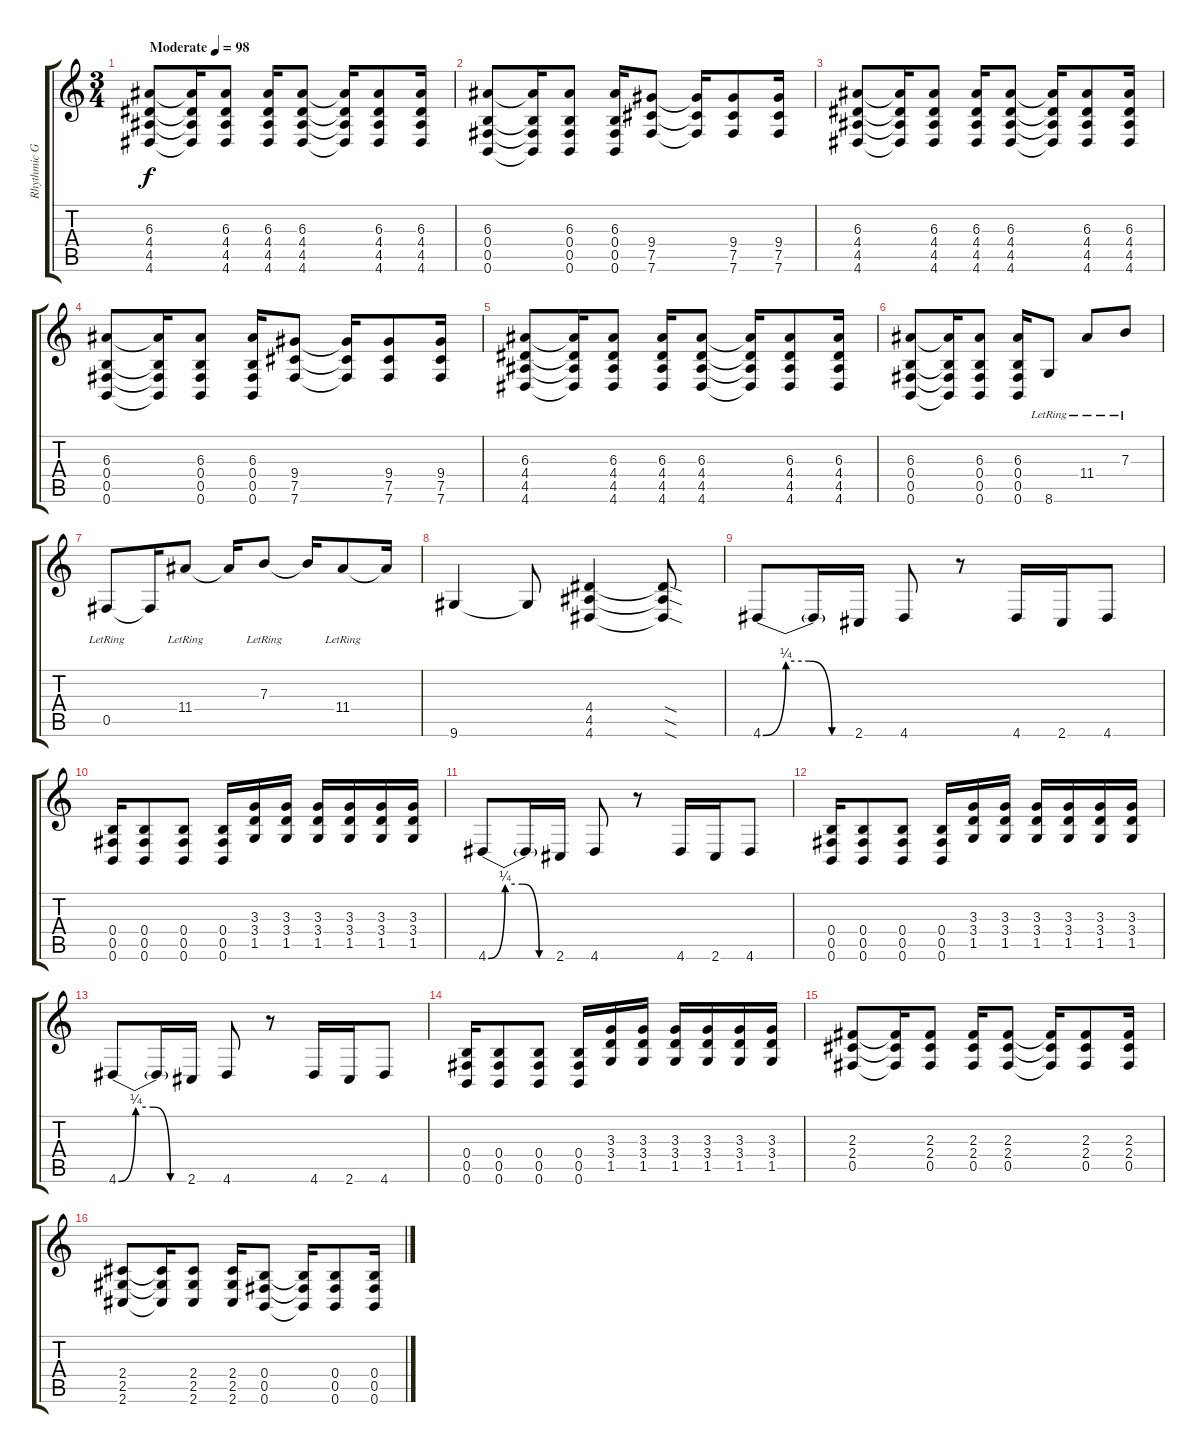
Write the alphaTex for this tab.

\track ("Rhythmic Guitar" "Rhythmic G") {instrument distortionguitar}
\staff {score tabs}
\tuning (Db4 Ab3 E3 B2 Gb2 B1) {hide}
\ts (3 4)
\tempo (98 "Moderate")
\clef g2
\ks c
(6.3 4.4 4.5 4.6).8{dy f instrument electricguitarclean} (6.3{t} 4.4{t} 4.5{t} 4.6{t}).16 (6.3 4.4 4.5 4.6).8 (6.3 4.4 4.5 4.6).16 (6.3 4.4 4.5 4.6).8 (6.3{t} 4.4{t} 4.5{t} 4.6{t}).16 (6.3 4.4 4.5 4.6).8 (6.3 4.4 4.5 4.6).16 |
(6.3 0.4 0.5 0.6).8 (6.3{t} 0.4{t} 0.5{t} 0.6{t}).16 (6.3 0.4 0.5 0.6).8 (6.3 0.4 0.5 0.6).16 (9.4 7.5 7.6).8 (9.4{t} 7.5{t} 7.6{t}).16 (9.4 7.5 7.6).8 (9.4 7.5 7.6).16 |
(6.3 4.4 4.5 4.6).8 (6.3{t} 4.4{t} 4.5{t} 4.6{t}).16 (6.3 4.4 4.5 4.6).8 (6.3 4.4 4.5 4.6).16 (6.3 4.4 4.5 4.6).8 (6.3{t} 4.4{t} 4.5{t} 4.6{t}).16 (6.3 4.4 4.5 4.6).8 (6.3 4.4 4.5 4.6).16 |
(6.3 0.4 0.5 0.6).8 (6.3{t} 0.4{t} 0.5{t} 0.6{t}).16 (6.3 0.4 0.5 0.6).8 (6.3 0.4 0.5 0.6).16 (9.4 7.5 7.6).8 (9.4{t} 7.5{t} 7.6{t}).16 (9.4 7.5 7.6).8 (9.4 7.5 7.6).16 |
(6.3 4.4 4.5 4.6).8 (6.3{t} 4.4{t} 4.5{t} 4.6{t}).16 (6.3 4.4 4.5 4.6).8 (6.3 4.4 4.5 4.6).16 (6.3 4.4 4.5 4.6).8 (6.3{t} 4.4{t} 4.5{t} 4.6{t}).16 (6.3 4.4 4.5 4.6).8 (6.3 4.4 4.5 4.6).16 |
(6.3 0.4 0.5 0.6).8 (6.3{t} 0.4{t} 0.5{t} 0.6{t}).16 (6.3 0.4 0.5 0.6).8 (6.3 0.4 0.5 0.6).16 8.6{lr}.8 11.4{lr}.8 7.3{lr}.8 |
0.5{lr}.8 0.5{t}.16 11.4{lr}.8 11.4{t}.16 7.3{lr}.8 7.3{t}.16 11.4{lr}.8 11.4{t}.16 |
9.6.4 9.6{t}.8 (4.4 4.5 4.6).4{instrument distortionguitar} (4.4{sod t} 4.5{sod t} 4.6{sod t}).8 |
4.6{be (custom 0 0 15 1 30 1 45 0 60 0)}.8 4.6{t}.16 2.6.16 4.6.8 r.8 4.6.16 2.6.16 4.6.8 |
(0.4 0.5 0.6).16 (0.4 0.5 0.6).8 (0.4 0.5 0.6).8 (0.4 0.5 0.6).16 (3.3 3.4 1.5).16 (3.3 3.4 1.5).16 (3.3 3.4 1.5).16 (3.3 3.4 1.5).16 (3.3 3.4 1.5).16 (3.3 3.4 1.5).16 |
4.6{be (custom 0 0 15 1 30 1 45 0 60 0)}.8 4.6{t}.16 2.6.16 4.6.8 r.8 4.6.16 2.6.16 4.6.8 |
(0.4 0.5 0.6).16 (0.4 0.5 0.6).8 (0.4 0.5 0.6).8 (0.4 0.5 0.6).16 (3.3 3.4 1.5).16 (3.3 3.4 1.5).16 (3.3 3.4 1.5).16 (3.3 3.4 1.5).16 (3.3 3.4 1.5).16 (3.3 3.4 1.5).16 |
4.6{be (custom 0 0 15 1 30 1 45 0 60 0)}.8 4.6{t}.16 2.6.16 4.6.8 r.8 4.6.16 2.6.16 4.6.8 |
(0.4 0.5 0.6).16 (0.4 0.5 0.6).8 (0.4 0.5 0.6).8 (0.4 0.5 0.6).16 (3.3 3.4 1.5).16 (3.3 3.4 1.5).16 (3.3 3.4 1.5).16 (3.3 3.4 1.5).16 (3.3 3.4 1.5).16 (3.3 3.4 1.5).16 |
(2.3 2.4 0.5).8 (2.3{t} 2.4{t} 0.5{t}).16 (2.3 2.4 0.5).8 (2.3 2.4 0.5).16 (2.3 2.4 0.5).8 (2.3{t} 2.4{t} 0.5{t}).16 (2.3 2.4 0.5).8 (2.3 2.4 0.5).16 |
(2.4 2.5 2.6).8 (2.4{t} 2.5{t} 2.6{t}).16 (2.4 2.5 2.6).8 (2.4 2.5 2.6).16 (0.4 0.5 0.6).8 (0.4{t} 0.5{t} 0.6{t}).16 (0.4 0.5 0.6).8 (0.4 0.5 0.6).16
